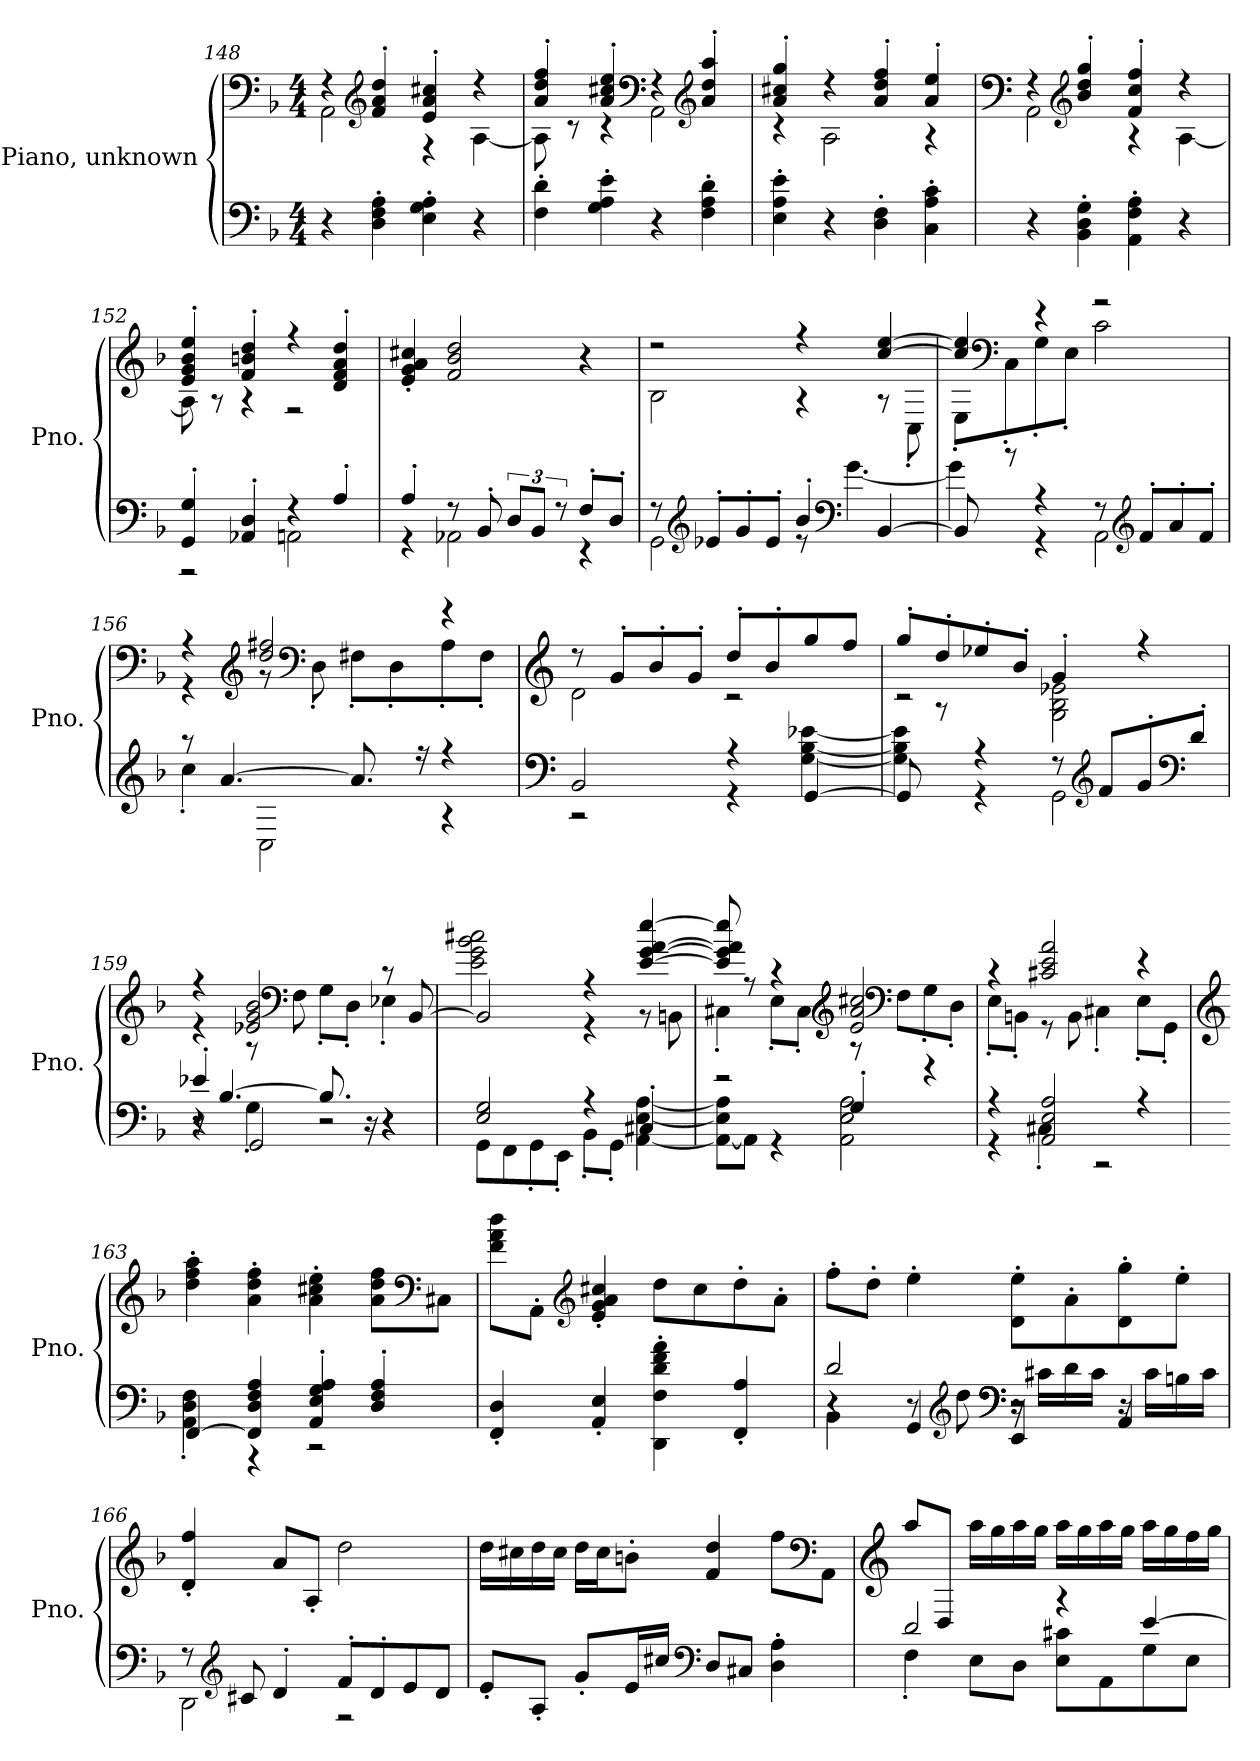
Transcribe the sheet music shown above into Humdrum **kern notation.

**kern	**kern
*part1	*part1
*staff2	*staff1
*I"Piano, unknown	*
*I'Pno.	*
*clefF4	*clefF4
*k[b-]	*k[b-]
*M4/4	*M4/4
=148	=148
*	*^
4r	4r	2AA\
*	*clefG2	*
4D\' 4F\' 4A\'	4f/' 4a/' 4dd/'	.
4E\' 4G\' 4A\'	4e/' 4a/' 4cc#X/'	4r
4r	4r	[4A\
!!LO:PB:g=z	!!
=149	=149	=149
4F\' 4d\'	4a/' 4dd/' 4ff/'	8A\]
.	.	8r
4G\' 4A\' 4e\'	4a/' 4cc#X/' 4ee/'	4r
*	*clefF4	*
4r	4r	2AA\
*	*clefG2	*
4F\' 4A\' 4d\'	4a/' 4dd/' 4aa/'	.
=150	=150	=150
4E\' 4A\' 4e\'	4a/' 4cc#X/' 4gg/'	4r
4r	4r	2A\
4D\' 4F\'	4a/' 4dd/' 4ff/'	.
4C\' 4A\' 4c\'	4a/' 4ee/'	4r
=151	=151	=151
*	*clefF4	*
4r	4r	2AA\
*	*clefG2	*
4BB-\' 4D\' 4G\'	4b-/' 4dd/' 4gg/'	.
4AA\' 4F\' 4A\'	4f/' 4cc/' 4ff/'	4r
4r	4r	[4A\
=152	=152	=152
*^	*	*
4GG/' 4G/'	2r	4e/' 4g/' 4b-/' 4ee/'	8A\]
.	.	.	8r
4AA-X/' 4D/'	.	4f/' 4bn/' 4dd/'	4r
4r	2AAn\	4r	2r
4A'/	.	4d/' 4f/' 4a/' 4dd/'	.
*	*	*v	*v
=153	=153	=153
4A'/	4r	4e/' 4g/' 4a/' 4cc#X/'
8r	2AA-X\	2f/ 2b-/ 2dd/
8BB-'/	.	.
12D/L	.	.
12BB-/J	.	.
12r	.	.
8F'/L	4r	4r
8D'/J	.	.
!!LO:LB:g=z
=154	=154	=154
*	*	*^
8r	2GG\	2r	2B-\
*clefG2	*	*	*
8e-X'/L	.	.	.
8g'/	.	.	.
8e-'/J	.	.	.
4b-'/	8r	4r	4r
*clefF4	*	*	*
.	[4.g\	.	.
[4BB-/	.	[4cc/ [4ee/	8r
.	.	.	8C'\
=155	=155	=155	=155
8BB-/]	4g\]	4cc/] 4ee/]	8E'\L
*	*	*clefF4	*
8r	.	.	8C'\
4r	4r	4r	8G'\
.	.	.	8E'\J
8r	2AA\	2r	2c\
*clefG2	*	*	*
8f'/L	.	.	.
8a'/	.	.	.
8f'/J	.	.	.
=156	=156	=156	=156
8r	4cc'\	4r	4r
[4.a/	.	.	.
*	*	*clefG2	*
.	2C\	2dd/ 2ff#X/	8r
*	*	*clefF4	*
.	.	.	8D'\
8.a/]	.	.	8F#X'\L
.	.	.	8D'\
16r	.	.	.
4r	4r	4r	8A'\
.	.	.	8F#'\J
!!LO:LB:g=z	!!
=157	=157	=157	=157
*clefF4	*	*clefG2	*
2BB-/	2r	8r	2d\
.	.	8g'/L	.
.	.	8b-'/	.
.	.	8g'/J	.
4r	4r	8dd'/L	2r
.	.	8b-'/	.
[4GG/	[4G\ [4B-\ [4e-X\	8gg/	.
.	.	8ff/J	.
=158	=158	=158	=158
8GG/]	4G\] 4B-\] 4e-\]	8gg'/L	2r
8r	.	8dd'/	.
4r	4r	8ee-X'/	.
.	.	8b-'/J	.
8r	2GG\	4g'/	2G\ 2B-\ 2e-X\
*clefG2	*	*	*
8f/L	.	.	.
8g'/	.	4r	.
*clefF4	*	*	*
8d'/J	.	.	.
=159	=159	=159	=159
*	*^	*	*
8r	4r	4e-X'/	4r	4r
[4.B-/	.	.	.	.
.	4G'\	2GG/	2e-X/ 2g/ 2b-/	8r
*	*	*	*clefF4	*
.	.	.	.	8F\
8.B-/]	2r	.	.	8G'\L
.	.	.	.	8D'\J
16r	.	.	.	.
4r	.	4r	8r	4E-X'\
.	.	.	[8BB-/	.
*	*v	*v	*	*
!!LO:LB:g=z	!!
=160	=160	=160	=160
2E/ 2G/	8GG\L	2BB-/]	2e\ 2g\ 2b-\ 2cc#X\
.	8FF\	.	.
.	8GG'\	.	.
.	8EE'\J	.	.
4r	8BB-'\L	4r	4r
.	8GG'\J	.	.
4C#X'/	[4AA\ [4E\ [4A\	[4e/ [4g/ [4a/ [4ee/	8r
.	.	.	8BBn\
=161	=161	=161	=161
2r	8AA\_ 8E\] 8A\]L	8e/] 8g/] 8a/] 8ee/]	4C#X'\
.	8AA\J]	8r	.
.	4r	4r	8E'\L
.	.	.	8C#'\J
*	*	*clefG2	*
4G'/	2AA\ 2E\ 2A\	2e/ 2a/ 2cc#X/	8r
*	*	*clefF4	*
.	.	.	8F\L
4r	.	.	8G'\
.	.	.	8D'\J
=162	=162	=162	=162
4r	4r	4r	8E'\L
.	.	.	8BBn'\J
2AA/ 2E/ 2A/	4C#X'\	2c#X/ 2e/ 2a/	8r
.	.	.	8BB\
.	2r	.	4C#X'\
4r	.	4r	8E'\L
.	.	.	8GG'\J
*	*	*v	*v
!!LO:LB:g=z
=163	=163	=163
*	*	*clefG2
[4FF/	4AA\' 4D\' 4F\'	4dd\' 4ff\' 4aa\'
4FF/] 4D/ 4F/ 4A/	4r	4a\' 4dd\' 4ff\'
4AA/' 4E/' 4G/' 4A/'	2r	4a\' 4cc#X\' 4ee\'
4D/' 4F/' 4A/'	.	8a\ 8dd\ 8ff\L
*	*	*clefF4
.	.	8C#X\J
*v	*v	*
=164	=164
4FF/' 4D/'	8f\ 8a\ 8dd\L
.	8AA'\J
*	*clefG2
4AA/' 4E/'	4e/' 4g/' 4a/' 4cc#X/'
4DD\' 4F\' 4d\' 4f\' 4a\'	8dd\L
.	8cc#\
4FF/' 4A/'	8dd'\
.	8a'\J
=165	=165
*^	*
*	*^	*
2d/	4BB-\	4r	8ff'\L
.	.	.	8dd'\J
.	8r	4GG/	4ee'\
*clefG2	*	*	*
.	8dd\	.	.
*clefF4	*	*	*
2r	16r	4EE/	8d\' 8ee\'L
.	16c#X\LL	.	.
.	16d\	.	8a'\
.	16c#\JJ	.	.
.	16r	4AA/	8d\' 8gg\'
.	16c#\LL	.	.
.	16Bn\	.	8ee'\J
.	16c#\JJ	.	.
*	*v	*v	*
!!LO:LB:g=z
=166	=166	=166
8r	2DD\	4d/' 4ff/'
*clefG2	*	*
8c#X/	.	.
4d'/	.	8a/L
.	.	8A'/J
8f'/L	2r	2dd\
8d'/	.	.
8e/	.	.
8d/J	.	.
*v	*v	*
=167	=167
8e'/L	16dd\LL
.	16cc#X\
8A'/J	16dd\
.	16cc#\JJ
8g'/L	16dd\LL
.	16cc#\J
16e/L	8bn'\J
16cc#X/JJ	.
*clefF4	*
8D/L	4f/ 4dd/
8C#X/J	.
4D\' 4A\'	8ff\L
*	*clefF4
.	8AA\J
=168	=168
*	*clefG2
*^	*
2d/	4F'\	8aa/L
.	.	8D/J
.	8E\L	16aa\LL
.	.	16gg\
.	8D\J	16aa\
.	.	16gg\JJ
4r	8E\ 8c#X\L	16aa\LL
.	.	16gg\
.	8AA\	16aa\
.	.	16gg\JJ
[4e/	8G\	16aa\LL
.	.	16gg\
.	8E\J	16ff\
.	.	16gg\JJ
*v	*v	*
=	=
*-	*-
